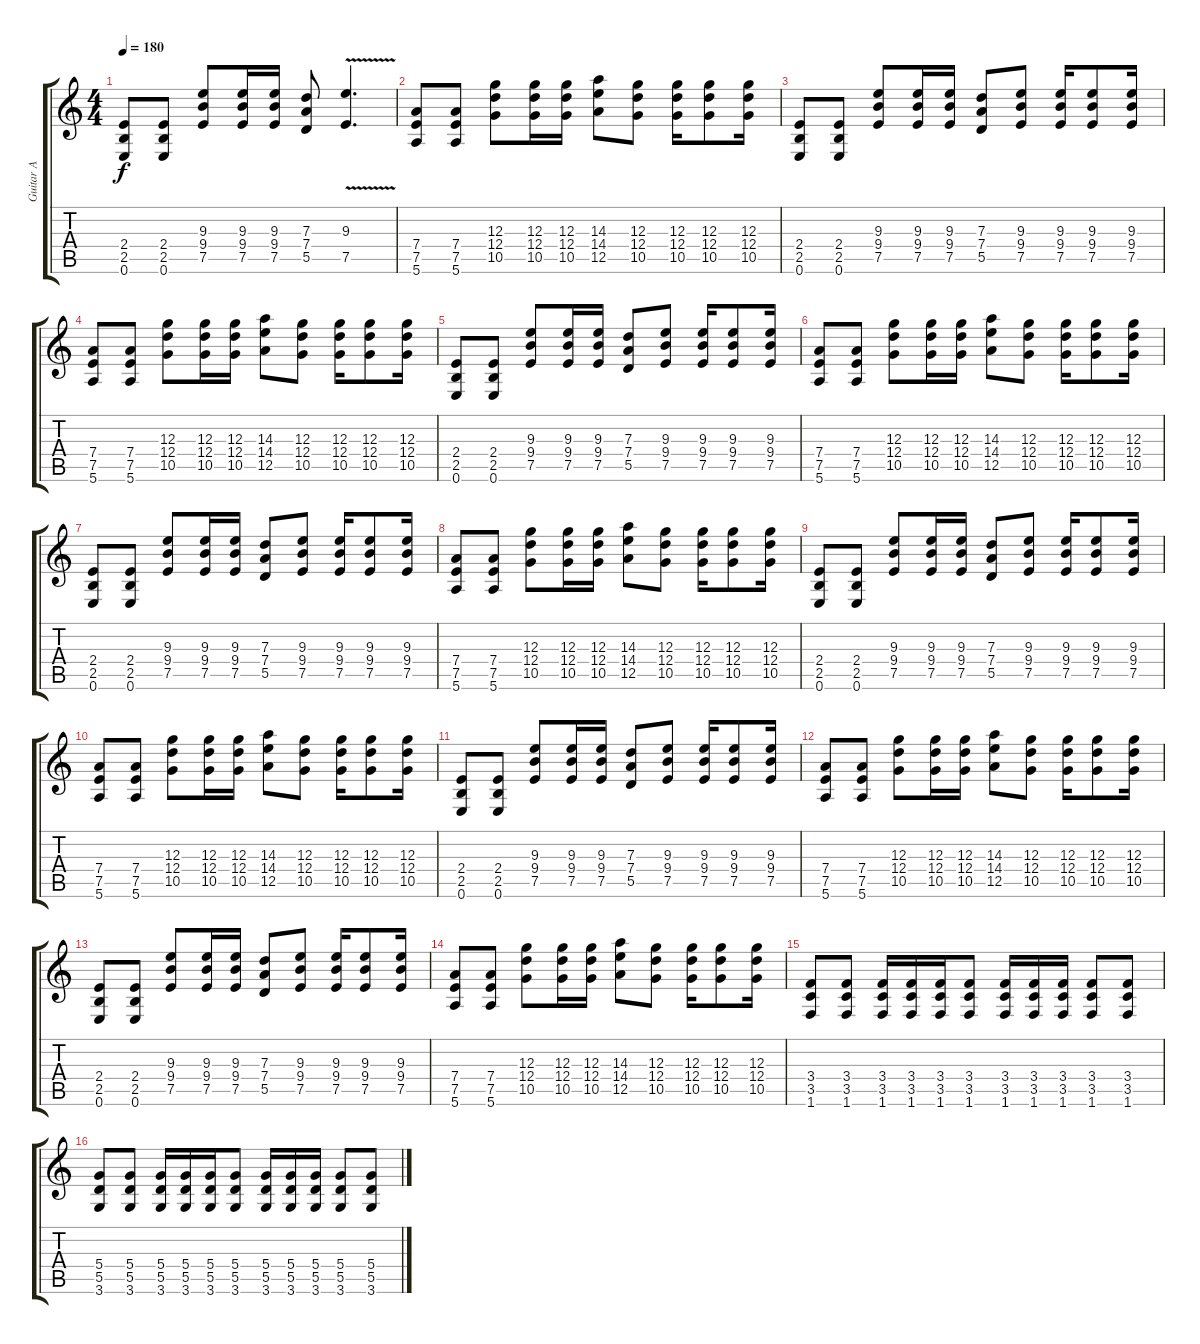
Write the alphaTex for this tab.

\track ("Guitar A" "Guitar A") {instrument distortionguitar}
\staff {score tabs}
\tuning (E4 B3 G3 D3 A2 E2) {hide}
\ts (4 4)
\tempo 180
\clef g2
\ks c
(2.4 2.5 0.6).8{dy f} (2.4 2.5 0.6).8 (9.3 9.4 7.5).8 (9.3 9.4 7.5).16 (9.3 9.4 7.5).16 (7.3 7.4 5.5).8 (9.3{v} 7.5{v}).4{d} |
(7.4 7.5 5.6).8 (7.4 7.5 5.6).8 (12.3 12.4 10.5).8 (12.3 12.4 10.5).16 (12.3 12.4 10.5).16 (14.3 14.4 12.5).8 (12.3 12.4 10.5).8 (12.3 12.4 10.5).16 (12.3 12.4 10.5).8 (12.3 12.4 10.5).16 |
(2.4 2.5 0.6).8 (2.4 2.5 0.6).8 (9.3 9.4 7.5).8 (9.3 9.4 7.5).16 (9.3 9.4 7.5).16 (7.3 7.4 5.5).8 (9.3 9.4 7.5).8 (9.3 9.4 7.5).16 (9.3 9.4 7.5).8 (9.3 9.4 7.5).16 |
(7.4 7.5 5.6).8 (7.4 7.5 5.6).8 (12.3 12.4 10.5).8 (12.3 12.4 10.5).16 (12.3 12.4 10.5).16 (14.3 14.4 12.5).8 (12.3 12.4 10.5).8 (12.3 12.4 10.5).16 (12.3 12.4 10.5).8 (12.3 12.4 10.5).16 |
(2.4 2.5 0.6).8 (2.4 2.5 0.6).8 (9.3 9.4 7.5).8 (9.3 9.4 7.5).16 (9.3 9.4 7.5).16 (7.3 7.4 5.5).8 (9.3 9.4 7.5).8 (9.3 9.4 7.5).16 (9.3 9.4 7.5).8 (9.3 9.4 7.5).16 |
(7.4 7.5 5.6).8 (7.4 7.5 5.6).8 (12.3 12.4 10.5).8 (12.3 12.4 10.5).16 (12.3 12.4 10.5).16 (14.3 14.4 12.5).8 (12.3 12.4 10.5).8 (12.3 12.4 10.5).16 (12.3 12.4 10.5).8 (12.3 12.4 10.5).16 |
(2.4 2.5 0.6).8 (2.4 2.5 0.6).8 (9.3 9.4 7.5).8 (9.3 9.4 7.5).16 (9.3 9.4 7.5).16 (7.3 7.4 5.5).8 (9.3 9.4 7.5).8 (9.3 9.4 7.5).16 (9.3 9.4 7.5).8 (9.3 9.4 7.5).16 |
(7.4 7.5 5.6).8 (7.4 7.5 5.6).8 (12.3 12.4 10.5).8 (12.3 12.4 10.5).16 (12.3 12.4 10.5).16 (14.3 14.4 12.5).8 (12.3 12.4 10.5).8 (12.3 12.4 10.5).16 (12.3 12.4 10.5).8 (12.3 12.4 10.5).16 |
(2.4 2.5 0.6).8 (2.4 2.5 0.6).8 (9.3 9.4 7.5).8 (9.3 9.4 7.5).16 (9.3 9.4 7.5).16 (7.3 7.4 5.5).8 (9.3 9.4 7.5).8 (9.3 9.4 7.5).16 (9.3 9.4 7.5).8 (9.3 9.4 7.5).16 |
(7.4 7.5 5.6).8 (7.4 7.5 5.6).8 (12.3 12.4 10.5).8 (12.3 12.4 10.5).16 (12.3 12.4 10.5).16 (14.3 14.4 12.5).8 (12.3 12.4 10.5).8 (12.3 12.4 10.5).16 (12.3 12.4 10.5).8 (12.3 12.4 10.5).16 |
(2.4 2.5 0.6).8 (2.4 2.5 0.6).8 (9.3 9.4 7.5).8 (9.3 9.4 7.5).16 (9.3 9.4 7.5).16 (7.3 7.4 5.5).8 (9.3 9.4 7.5).8 (9.3 9.4 7.5).16 (9.3 9.4 7.5).8 (9.3 9.4 7.5).16 |
(7.4 7.5 5.6).8 (7.4 7.5 5.6).8 (12.3 12.4 10.5).8 (12.3 12.4 10.5).16 (12.3 12.4 10.5).16 (14.3 14.4 12.5).8 (12.3 12.4 10.5).8 (12.3 12.4 10.5).16 (12.3 12.4 10.5).8 (12.3 12.4 10.5).16 |
(2.4 2.5 0.6).8 (2.4 2.5 0.6).8 (9.3 9.4 7.5).8 (9.3 9.4 7.5).16 (9.3 9.4 7.5).16 (7.3 7.4 5.5).8 (9.3 9.4 7.5).8 (9.3 9.4 7.5).16 (9.3 9.4 7.5).8 (9.3 9.4 7.5).16 |
(7.4 7.5 5.6).8 (7.4 7.5 5.6).8 (12.3 12.4 10.5).8 (12.3 12.4 10.5).16 (12.3 12.4 10.5).16 (14.3 14.4 12.5).8 (12.3 12.4 10.5).8 (12.3 12.4 10.5).16 (12.3 12.4 10.5).8 (12.3 12.4 10.5).16 |
(3.4 3.5 1.6).8 (3.4 3.5 1.6).8 (3.4 3.5 1.6).16 (3.4 3.5 1.6).16 (3.4 3.5 1.6).16 (3.4 3.5 1.6).8 (3.4 3.5 1.6).16 (3.4 3.5 1.6).16 (3.4 3.5 1.6).16 (3.4 3.5 1.6).8 (3.4 3.5 1.6).8 |
(5.4 5.5 3.6).8 (5.4 5.5 3.6).8 (5.4 5.5 3.6).16 (5.4 5.5 3.6).16 (5.4 5.5 3.6).16 (5.4 5.5 3.6).8 (5.4 5.5 3.6).16 (5.4 5.5 3.6).16 (5.4 5.5 3.6).16 (5.4 5.5 3.6).8 (5.4 5.5 3.6).8
